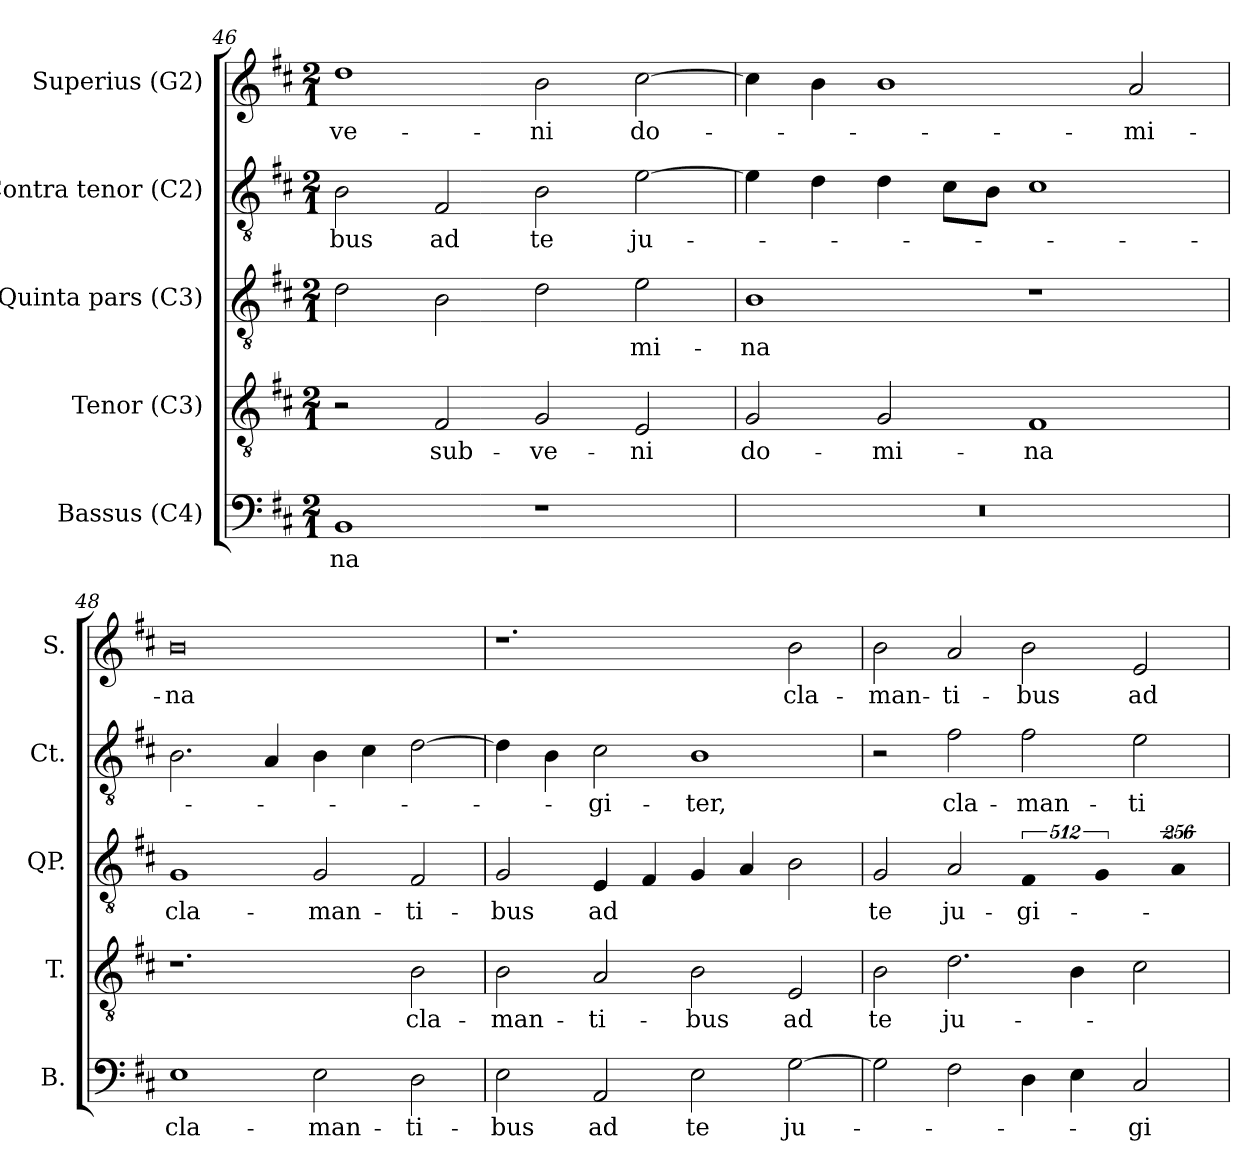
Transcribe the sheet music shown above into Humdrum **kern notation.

**kern	**text	**kern	**text	**kern	**text	**kern	**text	**kern	**text
*part5	*part5	*part4	*part4	*part3	*part3	*part2	*part2	*part1	*part1
*staff5	*staff5	*staff4	*staff4	*staff3	*staff3	*staff2	*staff2	*staff1	*staff1
*I"Bassus (C4)	*	*I"Tenor (C3)	*	*I"Quinta pars (C3)	*	*I"Contra tenor (C2)	*	*I"Superius (G2)	*
*I'B.	*	*I'T.	*	*I'QP.	*	*I'Ct.	*	*I'S.	*
*clefF4	*	*clefGv2	*	*clefGv2	*	*clefGv2	*	*clefG2	*
*	*	*ITrd7c12	*	*ITrd7c12	*	*	*	*	*
*k[f#c#]	*	*k[f#c#]	*	*k[f#c#]	*	*k[f#c#]	*	*k[f#c#]	*
*D:	*	*D:	*	*D:	*	*D:	*	*D:	*
*M2/1	*	*M2/1	*	*M2/1	*	*M2/1	*	*M2/1	*
=46	=46	=46	=46	=46	=46	=46	=46	=46	=46
!	!LO:LY:b:color=#000000	!	!	!	!	!	!	!	!
!	!	!	!	!	!	!	!LO:LY:b:color=#000000	!	!
!	!	!	!	!	!	!	!	!	!LO:LY:b:color=#000000
1BBi	-na	2r	.	2Di\	.	2Bi\	-bus	1ddi	-ve-
!	!	!	!LO:LY:b:color=#000000	!	!	!	!	!	!
!	!	!	!	!	!	!	!LO:LY:b:color=#000000	!	!
.	.	2FF#i/	sub-	2BBi\	.	2F#i/	ad	.	.
!	!	!	!LO:LY:b:color=#000000	!	!	!	!	!	!
!	!	!	!	!	!	!	!LO:LY:b:color=#000000	!	!
!	!	!	!	!	!	!	!	!	!LO:LY:b:color=#000000
1r	.	2GGi/	-ve-	2Di\	.	2Bi\	te	2bi\	-ni
!	!	!	!LO:LY:b:color=#000000	!	!	!	!	!	!
!	!	!	!	!	!LO:LY:b:color=#000000	!	!	!	!
!	!	!	!	!	!	!	!LO:LY:b:color=#000000	!	!
!	!	!	!	!	!	!	!	!	!LO:LY:b:color=#000000
.	.	2EEi/	-ni	2Ei\	-mi-	[2ei\	ju-	[2cc#i\	do-
=47	=47	=47	=47	=47	=47	=47	=47	=47	=47
!LO:N:vis=1	!	!	!	!	!	!	!	!	!
!	!	!	!LO:LY:b:color=#000000	!	!	!	!	!	!
!	!	!	!	!	!LO:LY:b:color=#000000	!	!	!	!
0r	.	2GGi/	do-	1BBi	-na	4ei\]	.	4cc#i\]	.
.	.	.	.	.	.	4di\	.	4bi\	.
!	!	!	!LO:LY:b:color=#000000	!	!	!	!	!	!
.	.	2GGi/	-mi-	.	.	4di\	.	1bi	.
.	.	.	.	.	.	8c#i\L	.	.	.
.	.	.	.	.	.	8Bi\J	.	.	.
!	!	!	!LO:LY:b:color=#000000	!	!	!	!	!	!
.	.	1FF#i	-na	1r	.	1c#i	.	.	.
!	!	!	!	!	!	!	!	!	!LO:LY:b:color=#000000
.	.	.	.	.	.	.	.	2ai/	-mi-
=48	=48	=48	=48	=48	=48	=48	=48	=48	=48
!	!LO:LY:b:color=#000000	!	!	!	!	!	!	!	!
!	!	!	!	!	!LO:LY:b:color=#000000	!	!	!	!
!	!	!	!	!	!	!	!	!	!LO:LY:b:color=#000000
1Ei	cla-	1.r	.	1GGi	cla-	2.Bi\	.	0bi	-na
.	.	.	.	.	.	4Ai/	.	.	.
!	!LO:LY:b:color=#000000	!	!	!	!	!	!	!	!
!	!	!	!	!	!LO:LY:b:color=#000000	!	!	!	!
2Ei\	-man-	.	.	2GGi/	-man-	4Bi\	.	.	.
.	.	.	.	.	.	4c#i\	.	.	.
!	!LO:LY:b:color=#000000	!	!	!	!	!	!	!	!
!	!	!	!LO:LY:b:color=#000000	!	!	!	!	!	!
!	!	!	!	!	!LO:LY:b:color=#000000	!	!	!	!
2Di\	-ti-	2BBi\	cla-	2FF#i/	-ti-	[2di\	.	.	.
!!LO:PB:g=z
=49	=49	=49	=49	=49	=49	=49	=49	=49	=49
!	!LO:LY:b:color=#000000	!	!	!	!	!	!	!	!
!	!	!	!LO:LY:b:color=#000000	!	!	!	!	!	!
!	!	!	!	!	!LO:LY:b:color=#000000	!	!	!	!
2Ei\	-bus	2BBi\	-man-	2GGi/	-bus	4di\]	.	1.r	.
.	.	.	.	.	.	4Bi\	.	.	.
!	!LO:LY:b:color=#000000	!	!	!	!	!	!	!	!
!	!	!	!LO:LY:b:color=#000000	!	!	!	!	!	!
!	!	!	!	!	!LO:LY:b:color=#000000	!	!	!	!
!	!	!	!	!	!	!	!LO:LY:b:color=#000000	!	!
2AAi/	ad	2AAi/	-ti-	4EEi/	ad	2c#i\	-gi-	.	.
.	.	.	.	4FF#i/	.	.	.	.	.
!	!LO:LY:b:color=#000000	!	!	!	!	!	!	!	!
!	!	!	!LO:LY:b:color=#000000	!	!	!	!	!	!
!	!	!	!	!	!	!	!LO:LY:b:color=#000000	!	!
2Ei\	te	2BBi\	-bus	4GGi/	.	1Bi	-ter,	.	.
.	.	.	.	4AAi/	.	.	.	.	.
!	!LO:LY:b:color=#000000	!	!	!	!	!	!	!	!
!	!	!	!LO:LY:b:color=#000000	!	!	!	!	!	!
!	!	!	!	!	!	!	!	!	!LO:LY:b:color=#000000
[2Gi\	ju-	2EEi/	ad	2BBi\	.	.	.	2bi\	cla-
=50	=50	=50	=50	=50	=50	=50	=50	=50	=50
!	!	!	!LO:LY:b:color=#000000	!	!	!	!	!	!
!	!	!	!	!	!LO:LY:b:color=#000000	!	!	!	!
!	!	!	!	!	!	!	!	!	!LO:LY:b:color=#000000
2Gi\]	.	2BBi\	te	2GGi/	te	2r	.	2bi\	-man-
!	!	!	!LO:LY:b:color=#000000	!	!	!	!	!	!
!	!	!	!	!	!LO:LY:b:color=#000000	!	!	!	!
!	!	!	!	!	!	!	!LO:LY:b:color=#000000	!	!
!	!	!	!	!	!	!	!	!	!LO:LY:b:color=#000000
2F#i\	.	2.Di\	ju-	2AAi/	ju-	2f#i\	cla-	2ai/	-ti-
!	!	!	!	!LO:N:vis=2	!	!	!	!	!
!	!	!	!	!	!LO:LY:b:color=#000000	!	!	!	!
!	!	!	!	!	!	!	!LO:LY:b:color=#000000	!	!
!	!	!	!	!	!	!	!	!	!LO:LY:b:color=#000000
4Di\	.	.	.	1024%341FF#i/	-gi-	2f#i\	-man-	2bi\	-bus
4Ei\	.	4BBi\	.	.	.	.	.	.	.
!	!	!	!	!LO:N:vis=2	!	!	!	!	!
.	.	.	.	1024%341GGi/	.	.	.	.	.
!	!LO:LY:b:color=#000000	!	!	!	!	!	!	!	!
!	!	!	!	!	!	!	!LO:LY:b:color=#000000	!	!
!	!	!	!	!	!	!	!	!	!LO:LY:b:color=#000000
2C#i/	-gi-	2C#i\	.	.	.	2ei\	-ti-	2ei/	ad
!	!	!	!	!LO:N:vis=2	!	!	!	!	!
.	.	.	.	512%171AAi/	.	.	.	.	.
=	=	=	=	=	=	=	=	=	=
*-	*-	*-	*-	*-	*-	*-	*-	*-	*-
